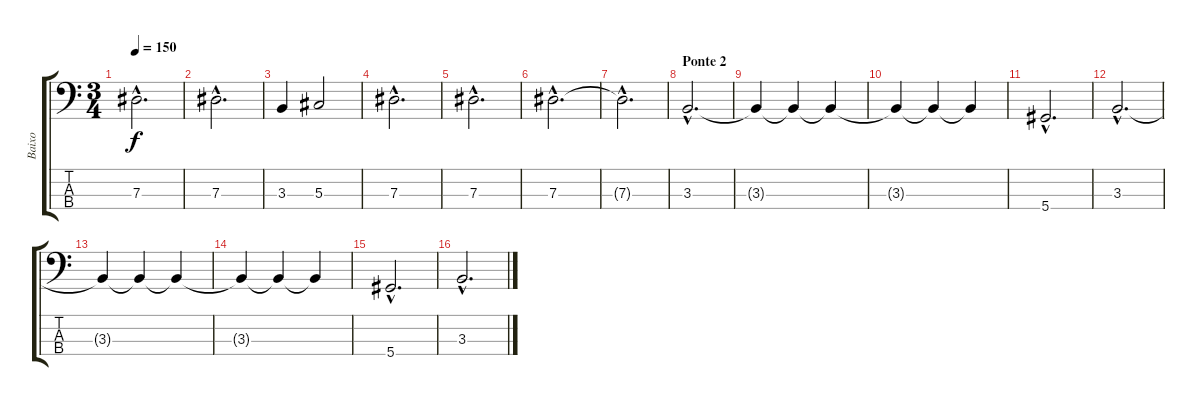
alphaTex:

\track ("Baixo" "Baixo") {instrument electricbasspick}
\staff {score tabs}
\tuning (Gb2 Db2 Ab1 Eb1) {hide}
\ts (3 4)
\tempo 150
\clef f4
\ks c
7.3{hac}.2{d dy f} |
7.3{hac}.2{d} |
3.3.4 5.3.2 |
7.3{hac}.2{d} |
7.3{hac}.2{d} |
7.3{hac}.2{d} |
7.3{hac t}.2{d} |
\section ("" "Ponte 2")
3.3{hac}.2{d} |
3.3{t}.4 3.3{t}.4 3.3{t}.4 |
3.3{t}.4 3.3{t}.4 3.3{t}.4 |
5.4{hac}.2{d} |
3.3{hac}.2{d} |
3.3{t}.4 3.3{t}.4 3.3{t}.4 |
3.3{t}.4 3.3{t}.4 3.3{t}.4 |
5.4{hac}.2{d} |
3.3{hac}.2{d}
